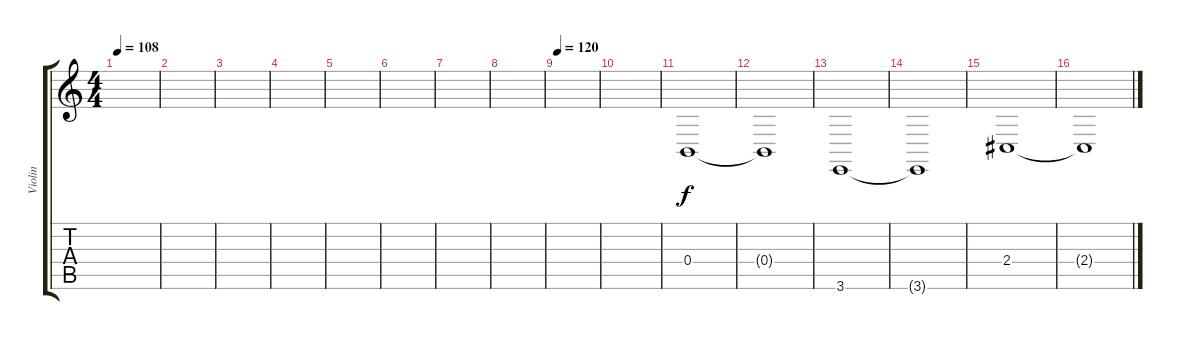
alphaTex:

\track ("Violin" "Violin") {instrument violin}
\staff {score tabs}
\tuning (Db4 Ab3 E3 B2 Gb2 Db2) {hide}
\ts (4 4)
\tempo 108
\clef g2
\ks c
|
|
|
|
|
|
|
|
\tempo 120
|
|
0.4.1 |
0.4{t}.1 |
3.6.1 |
3.6{t}.1 |
2.4.1 |
2.4{t}.1
